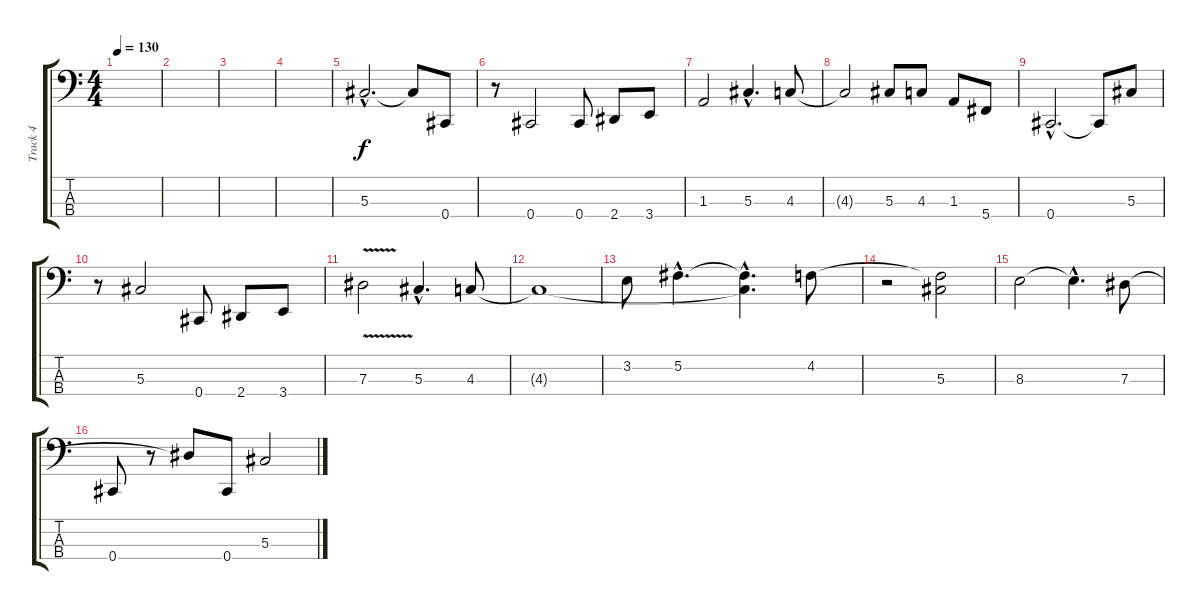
\track ("Track 4" "Track 4") {instrument electricbasspick}
\staff {score tabs}
\tuning (Gb2 Db2 Ab1 Db1) {hide}
\ts (4 4)
\tempo 130
\clef f4
\ks c
|
|
|
|
5.3{hac}.2{d} 5.3{t}.8 0.4.8 |
r.8 0.4.2 0.4.8 2.4.8 3.4.8 |
1.3.2 5.3{hac}.4{d} 4.3.8 |
4.3{t}.2 5.3.8 4.3.8 1.3.8 5.4.8 |
0.4{hac}.2{d} 0.4{t}.8 5.3.8 |
r.8 5.3.2 0.4.8 2.4.8 3.4.8 |
7.3{v}.2 5.3{hac}.4{d} 4.3.8 |
4.3{t}.1 |
3.2.8 5.2{hac}.4{d} (5.2{hac t} 4.3{hac t}).4{d} 4.2.8 |
r.2 (4.2{t} 5.3).2 |
8.3.2 8.3{hac t}.4{d} 7.3.8 |
0.4.8 r.8 7.3{t}.8 0.4.8 5.3.2
